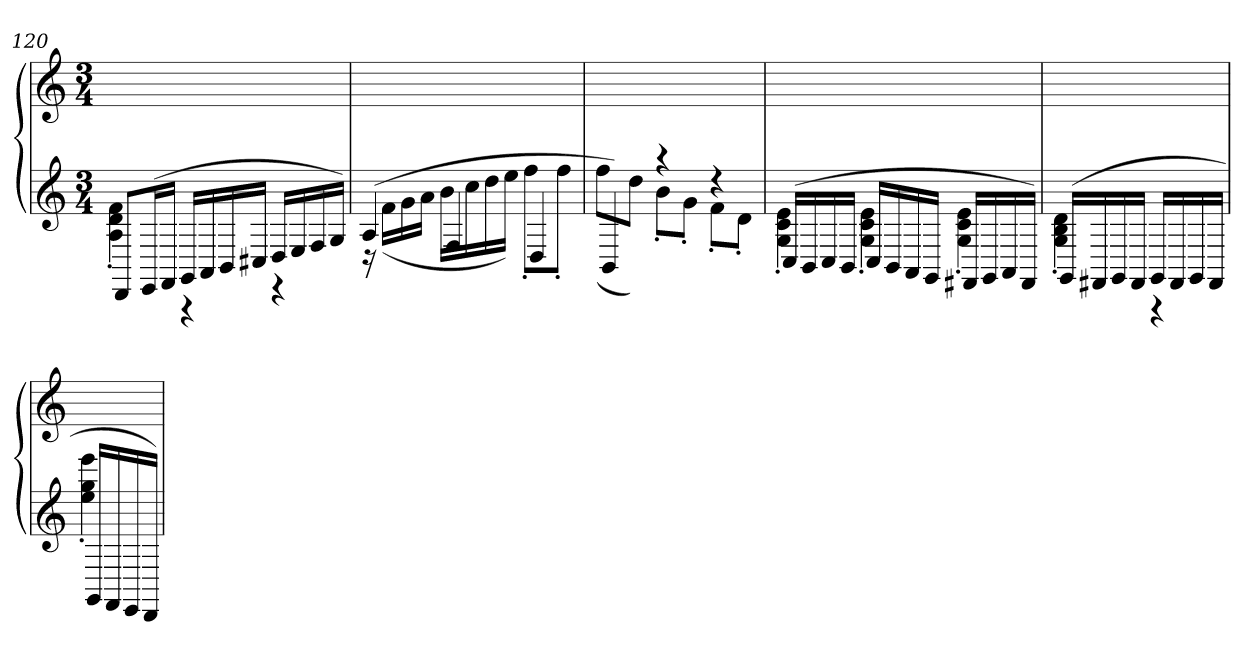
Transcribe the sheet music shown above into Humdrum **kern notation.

**kern	**kern
*part1	*part1
*staff2	*staff1
*clefG2	*clefG2
*k[]	*k[]
*M3/4	*M3/4
=120	=120
*^	*
8DDL	4A' 4d' 4f'	2.ryy
(16EEL	.	.
16FFJJ	.	.
16GGLL	4r	.
16AA	.	.
16BB	.	.
16C#XJJ	.	.
16DLL	4r	.
16E	.	.
16F	.	.
16GJJ)	.	.
=121	=121	=121
(4A	16r	2.ryy
.	(16fLL	.
.	16g	.
.	16aJJ	.
4F	16bLL	.
.	16cc	.
.	16dd	.
.	16eeJJ)	.
4D	8ff'L	.
.	8ff'J	.
=122	=122	=122
4BB)	(8ffL	2.ryy
.	8ddJ)	.
4r	8b'L	.
.	8g'J	.
4r	8f'L	.
.	8d'J	.
=123	=123	=123
(16CLL	4G' 4c' 4e'	2.ryy
16BB	.	.
16C	.	.
16BBJJ	.	.
16CLL	4G' 4c' 4e'	.
16BB	.	.
16AA	.	.
16GGJJ	.	.
16FF#XLL	4G' 4c' 4e'	.
16GG	.	.
16AA	.	.
16FF#JJ)	.	.
=124	=124	=124
(16GGLL	4G' 4B' 4d'	2ryy
16FF#X	.	.
16GG	.	.
16FF#JJ	.	.
16GGLL	4r	.
16FF#	.	.
16GG	.	.
16FF#JJ	.	.
=	=	=
16GGLL	4ee' 4gg' 4eee'	4ryy
16FF	.	.
16EE	.	.
16DDJJ)	.	.
*v	*v	*
=	=
*-	*-
